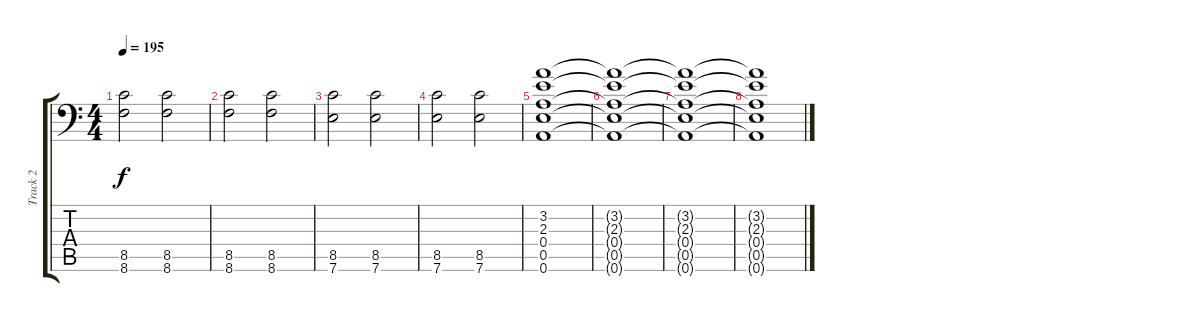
\track ("Track 2" "Track 2") {instrument overdrivenguitar}
\staff {score tabs}
\tuning (B3 Gb3 D3 A2 E2 A1) {hide}
\ts (4 4)
\tempo 195
\clef f4
\ks c
(8.5 8.6).2{dy f} (8.5 8.6).2 |
(8.5 8.6).2 (8.5 8.6).2 |
(8.5 7.6).2 (8.5 7.6).2 |
(8.5 7.6).2 (8.5 7.6).2 |
(3.2 2.3 0.4 0.5 0.6).1 |
(3.2{t} 2.3{t} 0.4{t} 0.5{t} 0.6{t}).1 |
(3.2{t} 2.3{t} 0.4{t} 0.5{t} 0.6{t}).1 |
(3.2{t} 2.3{t} 0.4{t} 0.5{t} 0.6{t}).1
